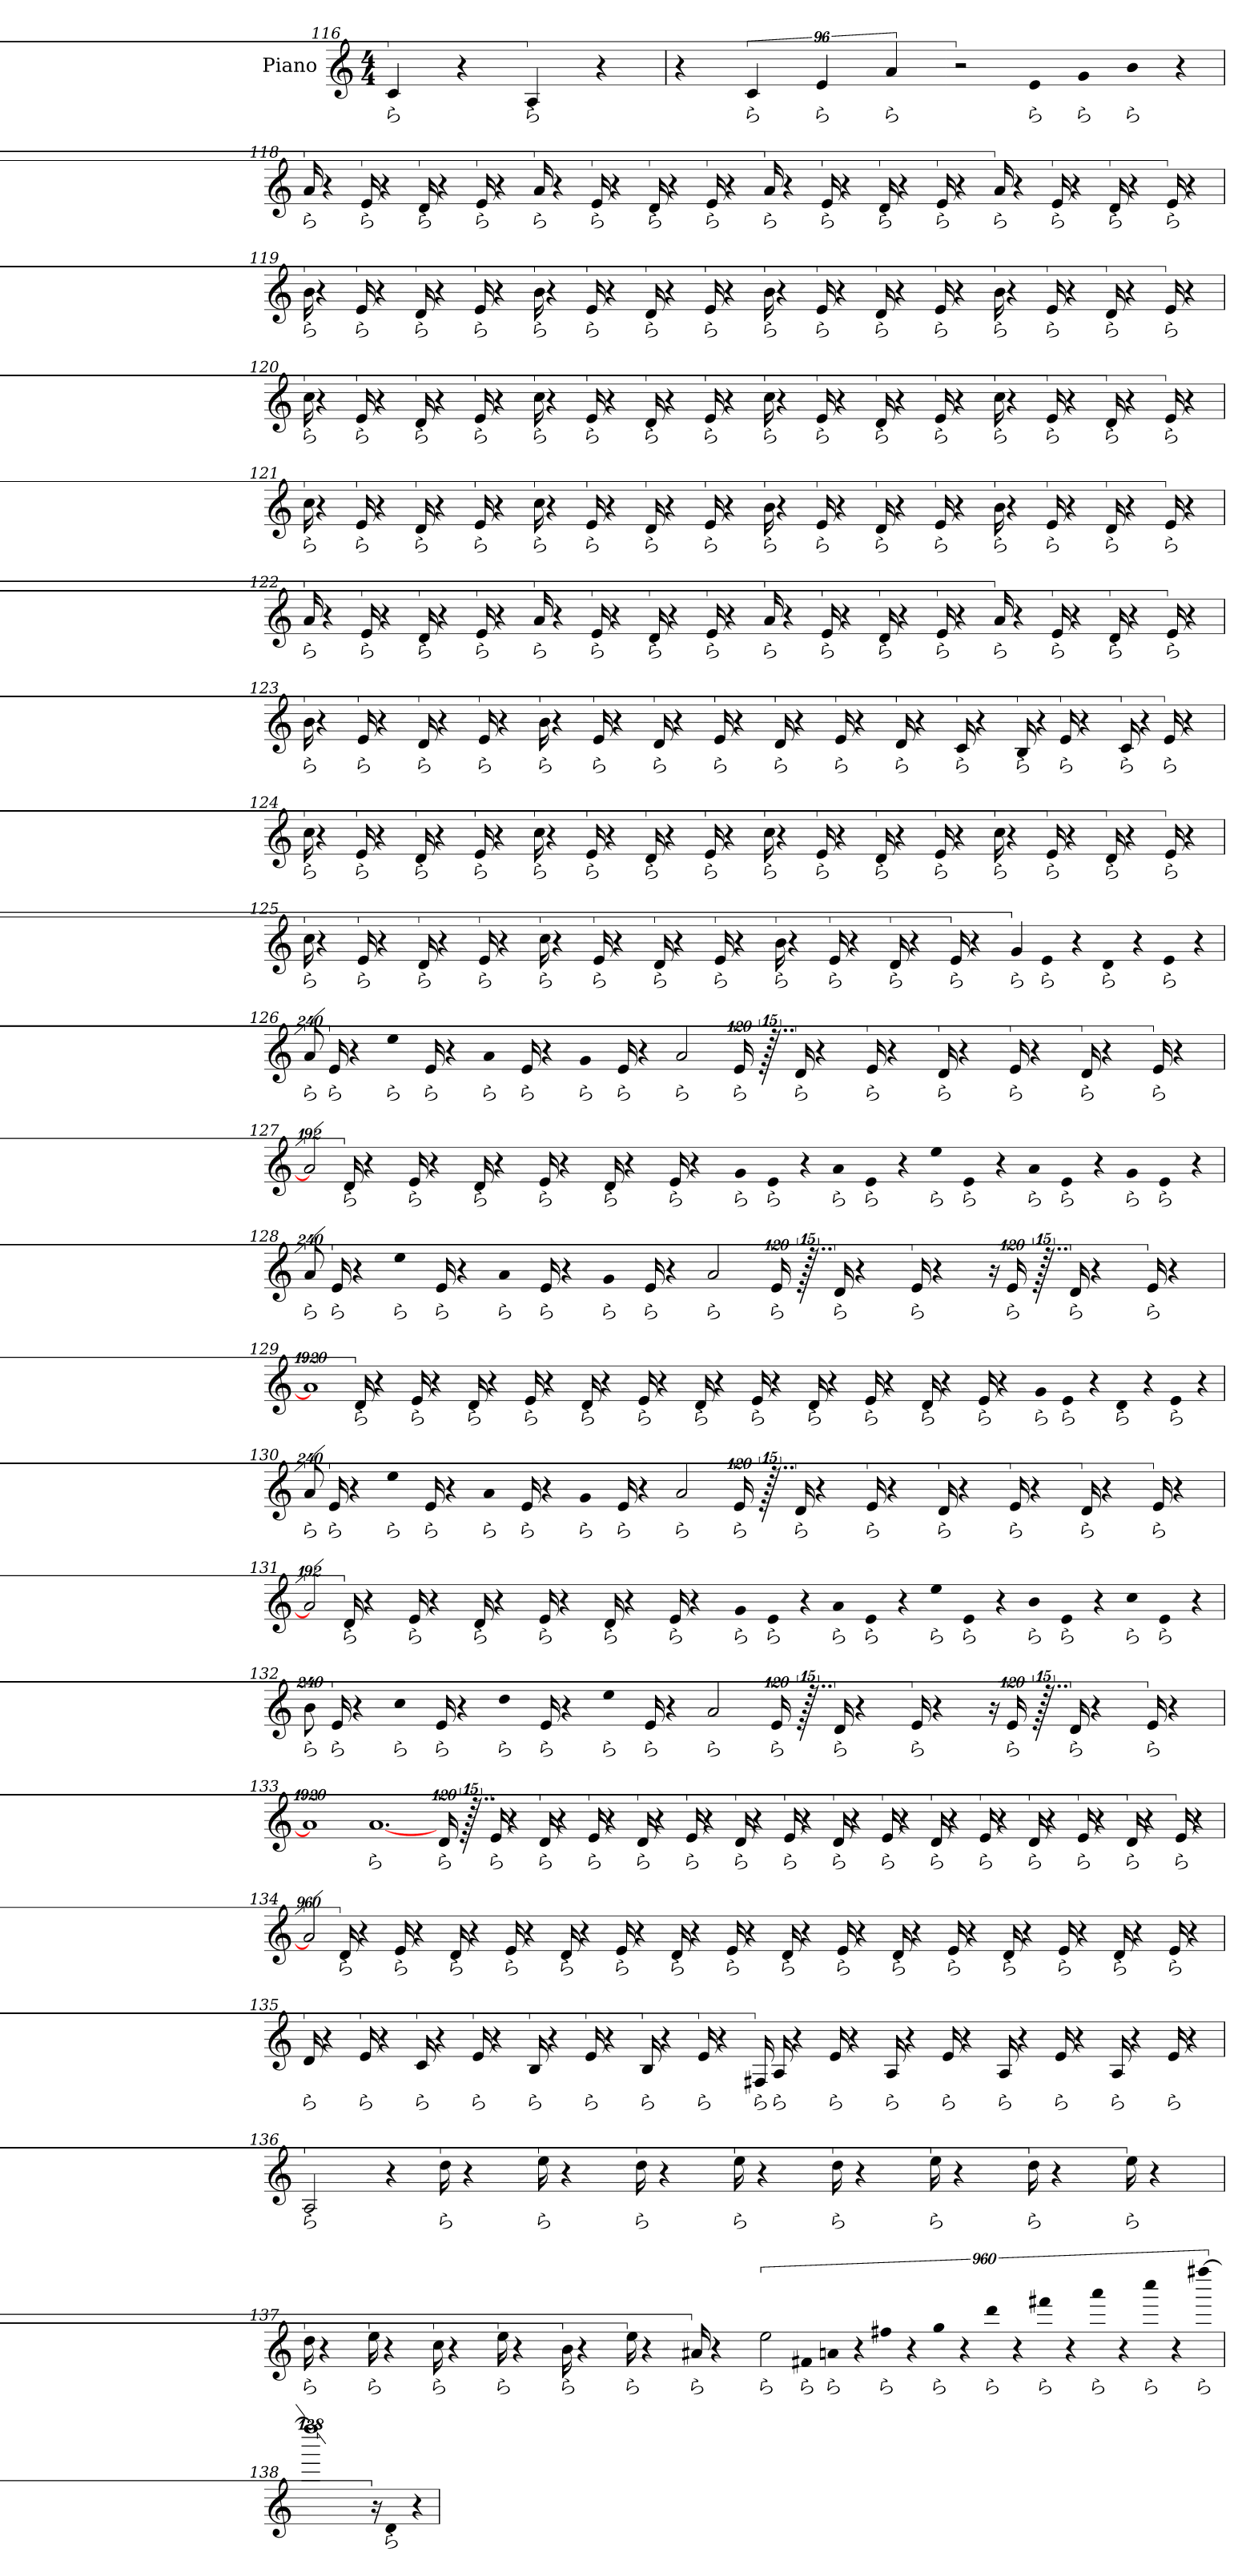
**kern	**text
*part1	*part1
*staff1	*staff1
*I"Piano	*
*clefG2	*
*k[]	*
*M4/4	*
=116	=116
384%91c	ら
384%5r	.
384%91A	ら
384%197r	.
=117	=117
4r	.
384%91c	ら
384%91e	ら
384%91a	ら
384%101r	.
384%91e	ら
384%91g	ら
384%91b	ら
384%5r	.
=118	=118
1920%113a	ら
480..r	.
1920%113e	ら
480..r	.
1920%113d	ら
480..r	.
1920%113e	ら
480..r	.
1920%113a	ら
480..r	.
1920%113e	ら
480..r	.
1920%113d	ら
480..r	.
1920%113e	ら
480..r	.
1920%113a	ら
480..r	.
1920%113e	ら
480..r	.
1920%113d	ら
480..r	.
1920%113e	ら
480..r	.
1920%113a	ら
480..r	.
1920%113e	ら
480..r	.
1920%113d	ら
480..r	.
1920%113e	ら
480..r	.
=119	=119
1920%113b	ら
480..r	.
1920%113e	ら
480..r	.
1920%113d	ら
480..r	.
1920%113e	ら
480..r	.
1920%113b	ら
480..r	.
1920%113e	ら
480..r	.
1920%113d	ら
480..r	.
1920%113e	ら
480..r	.
1920%113b	ら
480..r	.
1920%113e	ら
480..r	.
1920%113d	ら
480..r	.
1920%113e	ら
480..r	.
1920%113b	ら
480..r	.
1920%113e	ら
480..r	.
1920%113d	ら
480..r	.
1920%113e	ら
480..r	.
=120	=120
1920%113cc	ら
480..r	.
1920%113e	ら
480..r	.
1920%113d	ら
480..r	.
1920%113e	ら
480..r	.
1920%113cc	ら
480..r	.
1920%113e	ら
480..r	.
1920%113d	ら
480..r	.
1920%113e	ら
480..r	.
1920%113cc	ら
480..r	.
1920%113e	ら
480..r	.
1920%113d	ら
480..r	.
1920%113e	ら
480..r	.
1920%113cc	ら
480..r	.
1920%113e	ら
480..r	.
1920%113d	ら
480..r	.
1920%113e	ら
480..r	.
=121	=121
1920%113cc	ら
480..r	.
1920%113e	ら
480..r	.
1920%113d	ら
480..r	.
1920%113e	ら
480..r	.
1920%113cc	ら
480..r	.
1920%113e	ら
480..r	.
1920%113d	ら
480..r	.
1920%113e	ら
480..r	.
1920%113b	ら
480..r	.
1920%113e	ら
480..r	.
1920%113d	ら
480..r	.
1920%113e	ら
480..r	.
1920%113b	ら
480..r	.
1920%113e	ら
480..r	.
1920%113d	ら
480..r	.
1920%113e	ら
480..r	.
=122	=122
1920%113a	ら
480..r	.
1920%113e	ら
480..r	.
1920%113d	ら
480..r	.
1920%113e	ら
480..r	.
1920%113a	ら
480..r	.
1920%113e	ら
480..r	.
1920%113d	ら
480..r	.
1920%113e	ら
480..r	.
1920%113a	ら
480..r	.
1920%113e	ら
480..r	.
1920%113d	ら
480..r	.
1920%113e	ら
480..r	.
1920%113a	ら
480..r	.
1920%113e	ら
480..r	.
1920%113d	ら
480..r	.
1920%113e	ら
480..r	.
=123	=123
1920%113b	ら
480..r	.
1920%113e	ら
480..r	.
1920%113d	ら
480..r	.
1920%113e	ら
480..r	.
1920%113b	ら
480..r	.
1920%113e	ら
480..r	.
1920%113d	ら
480..r	.
1920%113e	ら
480..r	.
1920%113d	ら
480..r	.
1920%113e	ら
480..r	.
1920%113d	ら
480..r	.
1920%113c	ら
480..r	.
1920%79B	ら
1920%41r	.
1920%113e	ら
480..r	.
1920%79c	ら
1920%41r	.
1920%113e	ら
480..r	.
=124	=124
1920%113cc	ら
480..r	.
1920%113e	ら
480..r	.
1920%113d	ら
480..r	.
1920%113e	ら
480..r	.
1920%113cc	ら
480..r	.
1920%113e	ら
480..r	.
1920%113d	ら
480..r	.
1920%113e	ら
480..r	.
1920%113cc	ら
480..r	.
1920%113e	ら
480..r	.
1920%113d	ら
480..r	.
1920%113e	ら
480..r	.
1920%113cc	ら
480..r	.
1920%113e	ら
480..r	.
1920%113d	ら
480..r	.
1920%113e	ら
480..r	.
=125	=125
1920%113cc	ら
480..r	.
1920%113e	ら
480..r	.
1920%113d	ら
480..r	.
1920%113e	ら
480..r	.
1920%113cc	ら
480..r	.
1920%113e	ら
480..r	.
1920%113d	ら
480..r	.
1920%113e	ら
480..r	.
1920%113b	ら
480..r	.
1920%113e	ら
480..r	.
1920%113d	ら
480..r	.
1920%113e	ら
480..r	.
1920%479g	ら
1920%119e	ら
1920r	.
1920%119d	ら
1920r	.
1920%119e	ら
1920r	.
=126	=126
1920%239a	ら
1920%119e	ら
1920r	.
1920%239ee	ら
1920%119e	ら
1920r	.
1920%239a	ら
1920%119e	ら
1920r	.
1920%239g	ら
1920%119e	ら
1920r	.
[2a	ら
1920%113e	ら
480..r	.
1920%113d	ら
480..r	.
1920%113e	ら
480..r	.
1920%113d	ら
480..r	.
1920%113e	ら
480..r	.
1920%113d	ら
480..r	.
1920%113e	ら
480..r	.
=127	=127
384%127a]	.
1920%113d	ら
480..r	.
1920%113e	ら
480..r	.
1920%113d	ら
480..r	.
1920%113e	ら
480..r	.
1920%113d	ら
480..r	.
1920%113e	ら
480..r	.
1920%239g	ら
1920%119e	ら
1920r	.
1920%239a	ら
1920%119e	ら
1920r	.
1920%239ee	ら
1920%119e	ら
1920r	.
1920%239a	ら
1920%119e	ら
1920r	.
1920%239g	ら
1920%119e	ら
1920r	.
=128	=128
1920%239a	ら
1920%119e	ら
1920r	.
1920%239ee	ら
1920%119e	ら
1920r	.
1920%239a	ら
1920%119e	ら
1920r	.
1920%239g	ら
1920%119e	ら
1920r	.
[2a	ら
1920%113e	ら
480..r	.
1920%113d	ら
480..r	.
1920%113e	ら
480..r	.
16r	.
1920%113e	ら
480..r	.
1920%113d	ら
480..r	.
1920%113e	ら
480..r	.
=129	=129
1920%1319a]	.
1920%113d	ら
480..r	.
1920%113e	ら
480..r	.
1920%113d	ら
480..r	.
1920%113e	ら
480..r	.
1920%113d	ら
480..r	.
1920%113e	ら
480..r	.
1920%113d	ら
480..r	.
1920%113e	ら
480..r	.
1920%113d	ら
480..r	.
1920%113e	ら
480..r	.
1920%113d	ら
480..r	.
1920%113e	ら
480..r	.
1920%479g	ら
1920%119e	ら
1920r	.
1920%119d	ら
1920r	.
1920%119e	ら
1920r	.
=130	=130
1920%239a	ら
1920%119e	ら
1920r	.
1920%239ee	ら
1920%119e	ら
1920r	.
1920%239a	ら
1920%119e	ら
1920r	.
1920%239g	ら
1920%119e	ら
1920r	.
[2a	ら
1920%113e	ら
480..r	.
1920%113d	ら
480..r	.
1920%113e	ら
480..r	.
1920%113d	ら
480..r	.
1920%113e	ら
480..r	.
1920%113d	ら
480..r	.
1920%113e	ら
480..r	.
=131	=131
384%127a]	.
1920%113d	ら
480..r	.
1920%113e	ら
480..r	.
1920%113d	ら
480..r	.
1920%113e	ら
480..r	.
1920%113d	ら
480..r	.
1920%113e	ら
480..r	.
1920%239g	ら
1920%119e	ら
1920r	.
1920%239a	ら
1920%119e	ら
1920r	.
1920%239ee	ら
1920%119e	ら
1920r	.
1920%239b	ら
1920%119e	ら
1920r	.
1920%239cc	ら
1920%119e	ら
1920r	.
=132	=132
1920%239b	ら
1920%119e	ら
1920r	.
1920%239cc	ら
1920%119e	ら
1920r	.
1920%239dd	ら
1920%119e	ら
1920r	.
1920%239ee	ら
1920%119e	ら
1920r	.
[2a	ら
1920%113e	ら
480..r	.
1920%113d	ら
480..r	.
1920%113e	ら
480..r	.
16r	.
1920%113e	ら
480..r	.
1920%113d	ら
480..r	.
1920%113e	ら
480..r	.
=133	=133
1920%2687a]	.
[1.a	ら
1920%113d	ら
480..r	.
1920%113e	ら
480..r	.
1920%113d	ら
480..r	.
1920%113e	ら
480..r	.
1920%113d	ら
480..r	.
1920%113e	ら
480..r	.
1920%113d	ら
480..r	.
1920%113e	ら
480..r	.
1920%113d	ら
480..r	.
1920%113e	ら
480..r	.
1920%113d	ら
480..r	.
1920%113e	ら
480..r	.
1920%113d	ら
480..r	.
1920%113e	ら
480..r	.
1920%113d	ら
480..r	.
1920%113e	ら
480..r	.
=134	=134
1920%767a]	.
1920%113d	ら
480..r	.
1920%113e	ら
480..r	.
1920%113d	ら
480..r	.
1920%113e	ら
480..r	.
1920%113d	ら
480..r	.
1920%113e	ら
480..r	.
1920%113d	ら
480..r	.
1920%113e	ら
480..r	.
1920%113d	ら
480..r	.
1920%113e	ら
480..r	.
1920%113d	ら
480..r	.
1920%113e	ら
480..r	.
1920%113d	ら
480..r	.
1920%113e	ら
480..r	.
1920%113d	ら
480..r	.
1920%113e	ら
480..r	.
=135	=135
1920%113d	ら
480..r	.
1920%113e	ら
480..r	.
1920%113c	ら
480..r	.
1920%113e	ら
480..r	.
1920%113B	ら
480..r	.
1920%113e	ら
480..r	.
1920%113B	ら
480..r	.
1920%113e	ら
480..r	.
1920%113F#	ら
1920%113A	ら
480..r	.
1920%113e	ら
480..r	.
1920%113A	ら
480..r	.
1920%113e	ら
480..r	.
1920%113A	ら
480..r	.
1920%113e	ら
480..r	.
1920%113A	ら
480..r	.
1920%113e	ら
480..r	.
=136	=136
1920%911A	ら
1920%49r	.
1920%113dd	ら
480..r	.
1920%113ee	ら
480..r	.
1920%113dd	ら
480..r	.
1920%113ee	ら
480..r	.
1920%113dd	ら
480..r	.
1920%113ee	ら
480..r	.
1920%113dd	ら
480..r	.
1920%113ee	ら
480..r	.
=137	=137
1920%113dd	ら
480..r	.
1920%113ee	ら
480..r	.
1920%113cc	ら
480..r	.
1920%113ee	ら
480..r	.
1920%113b	ら
480..r	.
1920%113ee	ら
480..r	.
1920%113a#	ら
480..r	.
1920%569ee	ら
384%91f#	ら
384%91a	ら
384%53r	.
1920%31ff#	ら
640r	.
1920%31gg	ら
480r	.
1920%31ddd	ら
640r	.
1920%31fff#	ら
640r	.
1920%31aaa	ら
640r	.
1920%31cccc	ら
480r	.
[960%17ffff#	ら
=138	=138
128%91ffff#]	.
128%5r	.
384%91d	ら
384%5r	.
=	=
*-	*-
